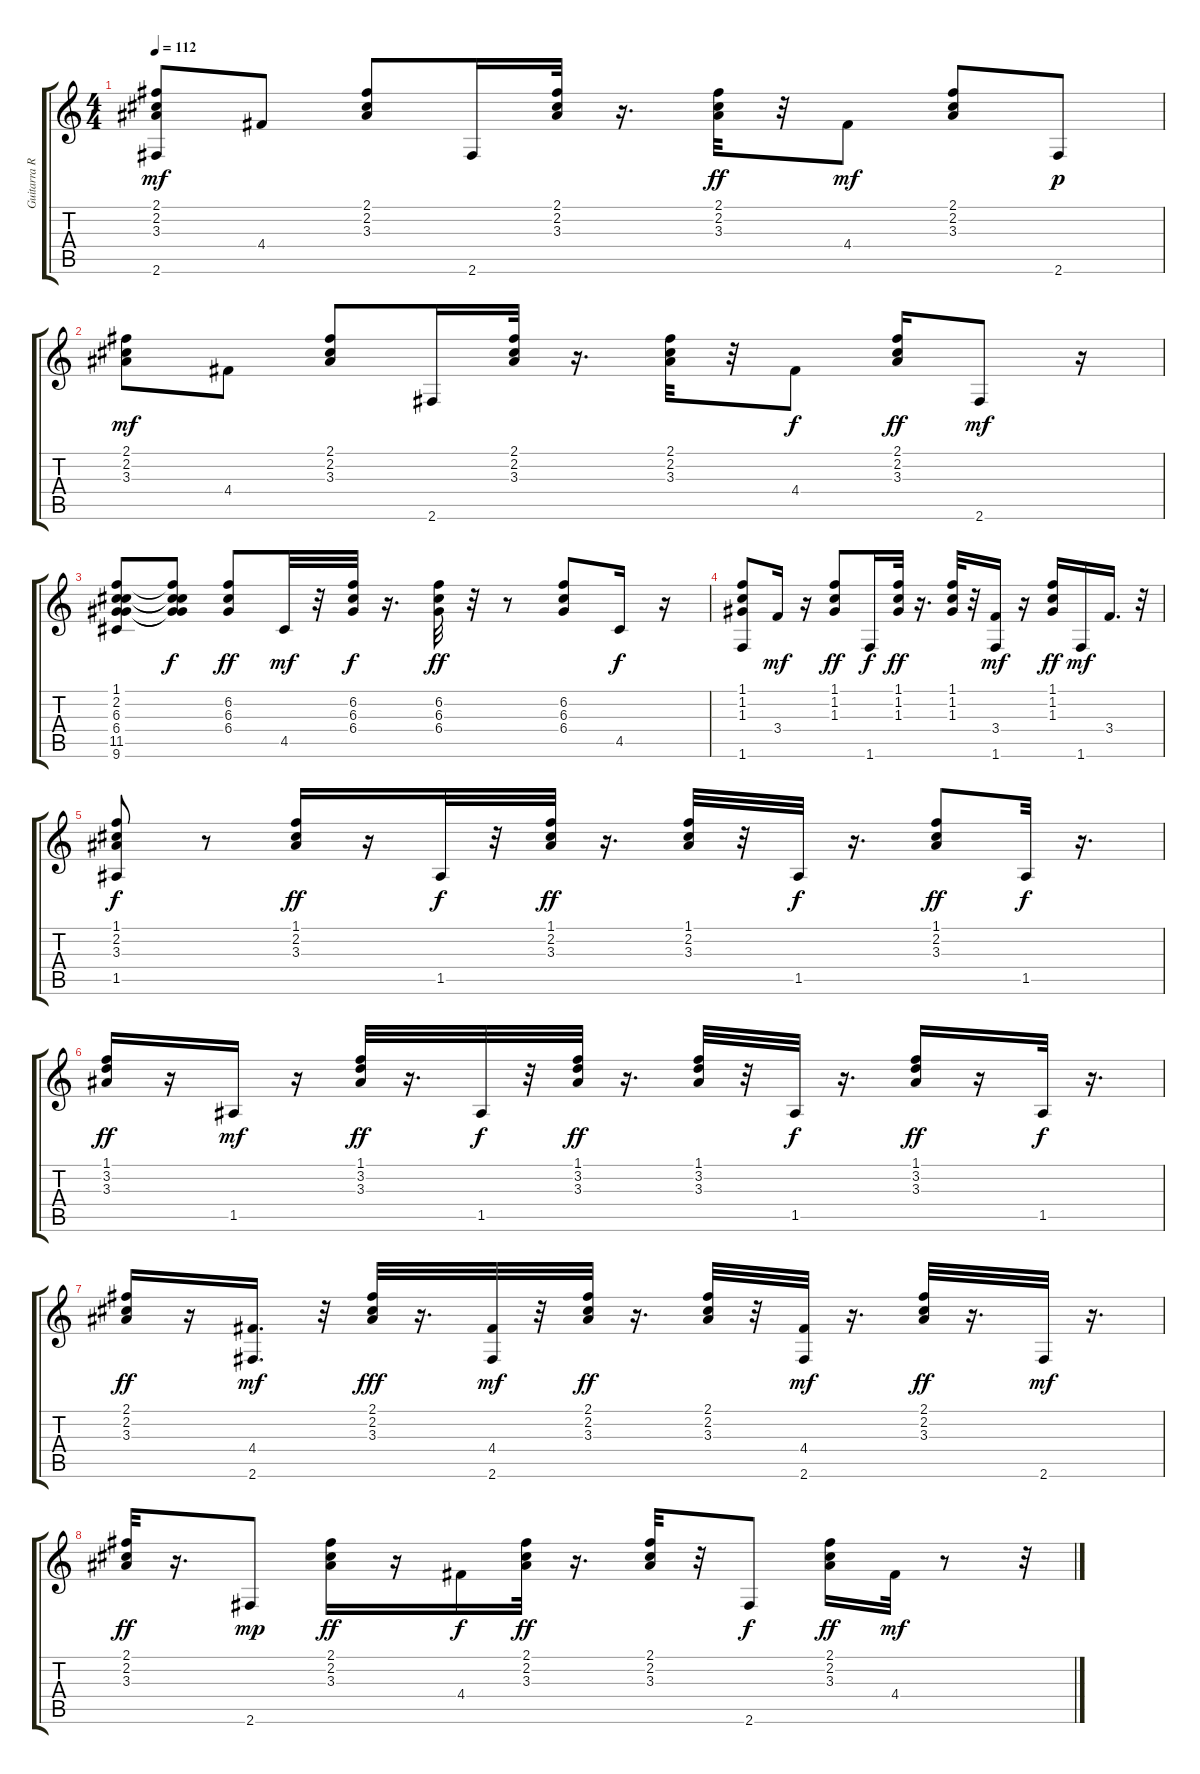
\track ("Guitarra Ritmica" "Guitarra R") {instrument acousticguitarsteel}
\staff {score tabs}
\tuning (E4 B3 G3 D3 A2 E2) {hide}
\ts (4 4)
\tempo 112
\clef g2
\ks c
(2.1 2.2 3.3 2.6).8{dy mf} 4.4.8 (2.1 2.2 3.3).8 2.6.16 (2.1 2.2 3.3).32 r.16{d} (2.1 2.2 3.3).32{dy ff} r.32 4.4.8{dy mf} (2.1 2.2 3.3).8 2.6.8{dy p} |
(2.1 2.2 3.3).8{dy mf} 4.4.8 (2.1 2.2 3.3).8 2.6.16 (2.1 2.2 3.3).32 r.16{d} (2.1 2.2 3.3).32 r.32 4.4.8{dy f} (2.1 2.2 3.3).16{dy ff} 2.6.8{dy mf} r.16 |
(1.1 2.2 6.3 6.4 11.5 9.6).8 (1.1{t} 2.2{t} 6.3{t} 6.4{t} 11.5{t}).8{dy f} (6.2 6.3 6.4).8{dy ff} 4.5.32{dy mf} r.32 (6.2 6.3 6.4).32{dy f} r.16{d} (6.2 6.3 6.4).32{dy ff} r.32 r.8 (6.2 6.3 6.4).8 4.5.16{dy f} r.16 |
(1.1 1.2 1.3 1.6).8 3.4.16{dy mf} r.16 (1.1 1.2 1.3).8{dy ff} 1.6.16{dy f} (1.1 1.2 1.3).32{dy ff} r.16{d} (1.1 1.2 1.3).32 r.32 (3.4 1.6).16{dy mf} r.16 (1.1 1.2 1.3).16{dy ff} 1.6.16{dy mf} 3.4.16{d} r.32 |
(1.1 2.2 3.3 1.5).8{dy f} r.8 (1.1 2.2 3.3).16{dy ff} r.16 1.5.32{dy f} r.32 (1.1 2.2 3.3).32{dy ff} r.16{d} (1.1 2.2 3.3).32 r.32 1.5.32{dy f} r.16{d} (1.1 2.2 3.3).8{dy ff} 1.5.32{dy f} r.16{d} |
(1.1 3.2 3.3).16{dy ff} r.16 1.5.16{dy mf} r.16 (1.1 3.2 3.3).32{dy ff} r.16{d} 1.5.32{dy f} r.32 (1.1 3.2 3.3).32{dy ff} r.16{d} (1.1 3.2 3.3).32 r.32 1.5.32{dy f} r.16{d} (1.1 3.2 3.3).16{dy ff} r.16 1.5.32{dy f} r.16{d} |
(2.1 2.2 3.3).16{dy ff} r.16 (4.4 2.6).16{d dy mf} r.32 (2.1 2.2 3.3).32{dy fff} r.16{d} (4.4 2.6).32{dy mf} r.32 (2.1 2.2 3.3).32{dy ff} r.16{d} (2.1 2.2 3.3).32 r.32 (4.4 2.6).32{dy mf} r.16{d} (2.1 2.2 3.3).32{dy ff} r.16{d} 2.6.32{dy mf} r.16{d} |
(2.1 2.2 3.3).32{dy ff} r.16{d} 2.6.8{dy mp} (2.1 2.2 3.3).16{dy ff} r.16 4.4.16{dy f} (2.1 2.2 3.3).32{dy ff} r.16{d} (2.1 2.2 3.3).32 r.32 2.6.8{dy f} (2.1 2.2 3.3).16{dy ff} 4.4.32{dy mf} r.8 r.32
